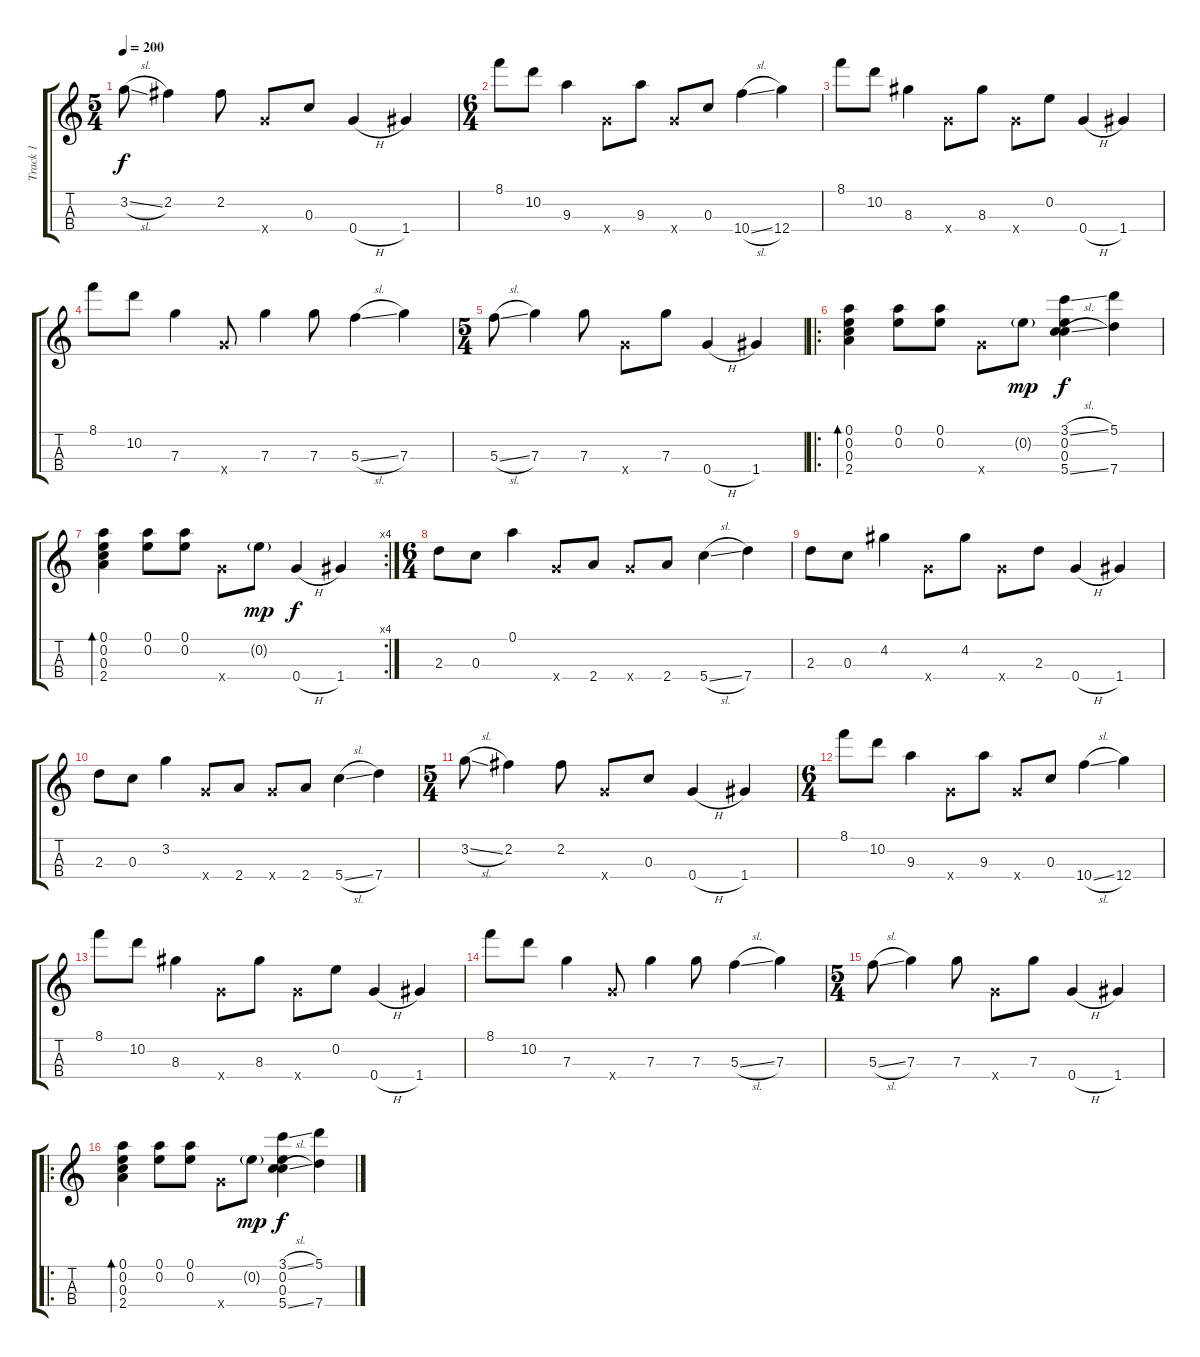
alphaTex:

\track ("Track 1" "Track 1") {instrument acousticguitarnylon}
\staff {score tabs}
\tuning (A4 E4 C4 G3) {hide}
\ts (5 4)
\tempo 200
\clef g2
\ks c
3.2{sl}.8{dy f} 2.2.4 2.2.8 0.4{x}.8 0.3.8 0.4{h}.4 1.4.4 |
\ts (6 4)
8.1.8 10.2.8 9.3.4 0.4{x}.8 9.3.8 0.4{x}.8 0.3.8 10.4{sl}.4 12.4.4 |
8.1.8 10.2.8 8.3.4 0.4{x}.8 8.3.8 0.4{x}.8 0.2.8 0.4{h}.4 1.4.4 |
8.1.8 10.2.8 7.3.4 0.4{x}.8 7.3.4 7.3.8 5.3{sl}.4 7.3.4 |
\ts (5 4)
5.3{sl}.8 7.3.4 7.3.8 0.4{x}.8 7.3.8 0.4{h}.4 1.4.4 |
\ro
(0.1 0.2 0.3 2.4).4{bd 240} (0.1 0.2).8 (0.1 0.2).8 0.4{x}.8 0.2{g}.8{dy mp} (3.1{sl} 0.2 0.3 5.4{sl}).4{dy f} (5.1 7.4).4 |
\rc 4
(0.1 0.2 0.3 2.4).4{bd 240} (0.1 0.2).8 (0.1 0.2).8 0.4{x}.8 0.2{g}.8{dy mp} 0.4{h}.4{dy f} 1.4.4 |
\ts (6 4)
2.3.8 0.3.8 0.1.4 0.4{x}.8 2.4.8 0.4{x}.8 2.4.8 5.4{sl}.4 7.4.4 |
2.3.8 0.3.8 4.2.4 0.4{x}.8 4.2.8 0.4{x}.8 2.3.8 0.4{h}.4 1.4.4 |
2.3.8 0.3.8 3.2.4 0.4{x}.8 2.4.8 0.4{x}.8 2.4.8 5.4{sl}.4 7.4.4 |
\ts (5 4)
3.2{sl}.8 2.2.4 2.2.8 0.4{x}.8 0.3.8 0.4{h}.4 1.4.4 |
\ts (6 4)
8.1.8 10.2.8 9.3.4 0.4{x}.8 9.3.8 0.4{x}.8 0.3.8 10.4{sl}.4 12.4.4 |
8.1.8 10.2.8 8.3.4 0.4{x}.8 8.3.8 0.4{x}.8 0.2.8 0.4{h}.4 1.4.4 |
8.1.8 10.2.8 7.3.4 0.4{x}.8 7.3.4 7.3.8 5.3{sl}.4 7.3.4 |
\ts (5 4)
5.3{sl}.8 7.3.4 7.3.8 0.4{x}.8 7.3.8 0.4{h}.4 1.4.4 |
\ro
(0.1 0.2 0.3 2.4).4{bd 240} (0.1 0.2).8 (0.1 0.2).8 0.4{x}.8 0.2{g}.8{dy mp} (3.1{sl} 0.2 0.3 5.4{sl}).4{dy f} (5.1 7.4).4
